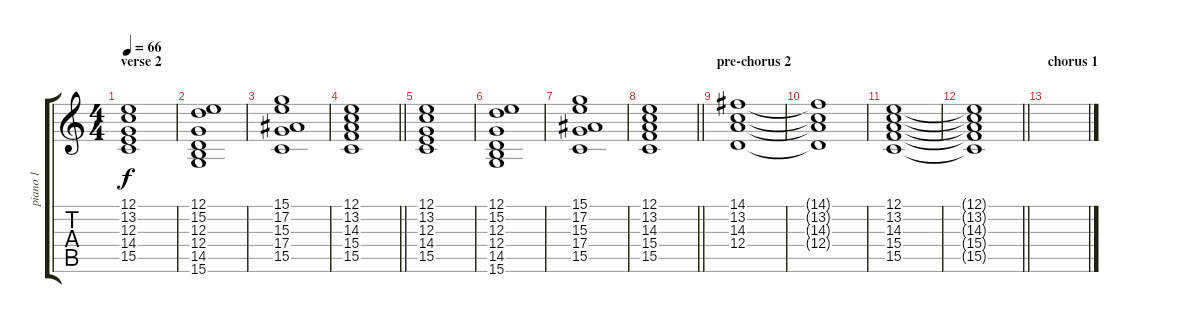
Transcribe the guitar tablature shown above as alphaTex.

\track ("piano 1" "piano 1") {instrument brightacousticpiano}
\staff {score tabs}
\tuning (E4 B3 G3 D3 A2 E2) {hide}
\ts (4 4)
\section ("" "verse 2")
\tempo 66
\clef g2
\ks c
(12.1 13.2 12.3 14.4 15.5).1{dy f} |
(12.1 15.2 12.3 12.4 14.5 15.6).1 |
(15.1 17.2 15.3 17.4 15.5).1 |
\barLineRight lightlight
(12.1 13.2 14.3 15.4 15.5).1 |
(12.1 13.2 12.3 14.4 15.5).1 |
(12.1 15.2 12.3 12.4 14.5 15.6).1 |
(15.1 17.2 15.3 17.4 15.5).1 |
\barLineRight lightlight
(12.1 13.2 14.3 15.4 15.5).1 |
\section ("" "pre-chorus 2")
(14.1 13.2 14.3 12.4).1 |
(14.1{t} 13.2{t} 14.3{t} 12.4{t}).1 |
(12.1 13.2 14.3 15.4 15.5).1 |
\barLineRight lightlight
(12.1{t} 13.2{t} 14.3{t} 15.4{t} 15.5{t}).1 |
\section ("" "chorus 1")
